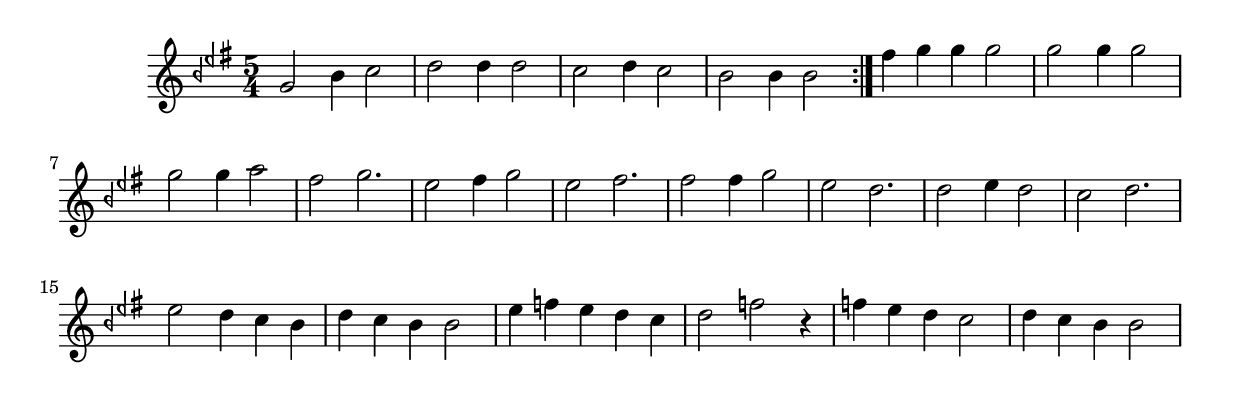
\include "turkish-makam.ly"

\version "2.22.2"

\header {
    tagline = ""
}

\relative {
  \set Staff.extraNatural = ##f
  \set Staff.autoBeaming = ##f

  \key bfc \segah
  \time 5/4

  \repeat volta 2 {
  g'2 bfc4 c2 |
  d2 d4 d2 |
  c2 d4 c2 |
  bfc2 bfc4 bfc2
  }
  fb'4 g4 g4 g2 |
  g2 g4 g2 |
  g2 g4 a2 |
  fb2 g2. |
  efc2 fb4 g2 |
  efc2 fb2. |
  fb2 fb4 g2 |
  efc2 d2. |
  d2 efc4 d2 |
  c2 d2. |
  efc2 d4 c4 bfc4 |
  d4 c4 bfc4 bfc2 |
  efc4 f4 efc4 d4 c4 |
  d2 f2 r4 |
  f4 efc4 d4 c2 |
  d4 c4 bfc4 bfc2
}
